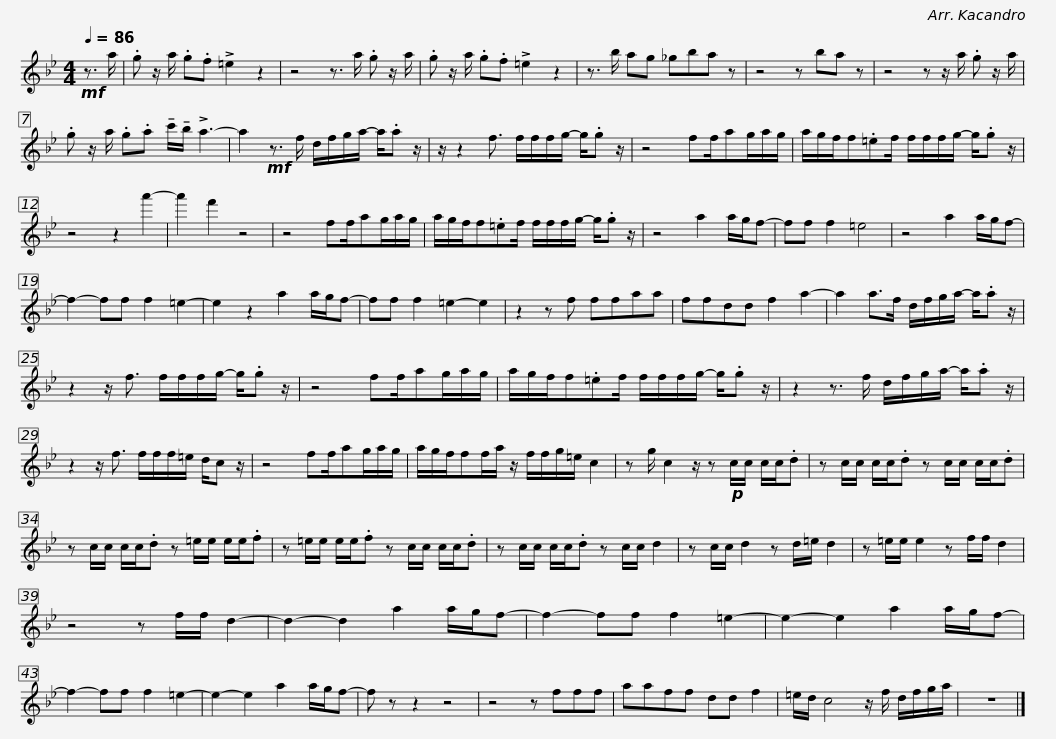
X:1
L:1/8
Q:1/4=86
M:4/4
I:linebreak $
K:Bb
V:1 treble transpose=-12
V:1
!mf! z3/2 a/ | .g z/ a/ .g.f !>!=e2 z2 | z4 z3/2 a/ .g z/ a/ | .g z/ a/ .g.f !>!=e2 z2 | z3/2 b/ ag _gba z | %5
 z4 z ba z |$ z4 z z/ a/ .g z/ a/ | .g z/ a/ .g.a !tenuto!c'/!tenuto!b/ !>!a3- | a2!mf! z3/2 f/ d/f/g/a/- a/.a z/ | z/ z2 f3/2 f/f/f/g/- g/.g z/ | %10
 z4 ff/ag/a/g/ |$ a/g/f/f.=ef/ f/f/f/g/- g/.g z/ | z4 z2 a'2- | a'2 f'2 z4 | z4 ff/ag/a/g/ | %15
 a/g/f/f.=ef/ f/f/f/g/- g/.g z/ |$ z4 a2 a/g/f- | ff f2 =e4 | z4 a2 a/g/f- | f2- ff f2 =e2- | %20
 e2 z2 a2 a/g/f- | ff f2 =e2- e2 | z2 z f ffaa |$ ffdd f2 a2- | a2 a>f d/f/g/a/- a/.a z/ | %25
 z2 z/ f3/2 f/f/f/g/- g/.g z/ | z4 ff/ag/a/g/ |$ a/g/f/f.=ef/ f/f/f/g/- g/.g z/ | z2 z3/2 f/ d/f/g/a/- a/.a z/ | z2 z/ f3/2 f/f/f/=e/ d/c z/ | %30
 z4 ff/ag/a/g/ |$ a/g/f/ff/a/ z/ f/f/g/=e/ c2 | z g/ c2 z/ z!p! c/c/ c/c/.d | z c/c/ c/c/.d z c/c/ c/c/.d | z c/c/ c/c/.d z =e/e/ e/e/.f |$ %35
 z =e/e/ e/e/.f z c/c/ c/c/.d | z c/c/ c/c/.d z c/c/ d2 | z c/c/ d2 z d/=e/ d2 | z =e/e/ e2 z f/f/ d2 | z4 z f/f/ d2- |$ %40
 d2- d2 a2 a/g/f- | f2- ff f2 =e2- | e2- e2 a2 a/g/f- | f2- ff f2 =e2- | e2- e2 a2 a/g/f- | %45
 f z z2 z4 | z4 z fff |$ aaff dd f2 | =e/d/ c4 z/ f/ d/f/g/a/ | z8 |] %50
